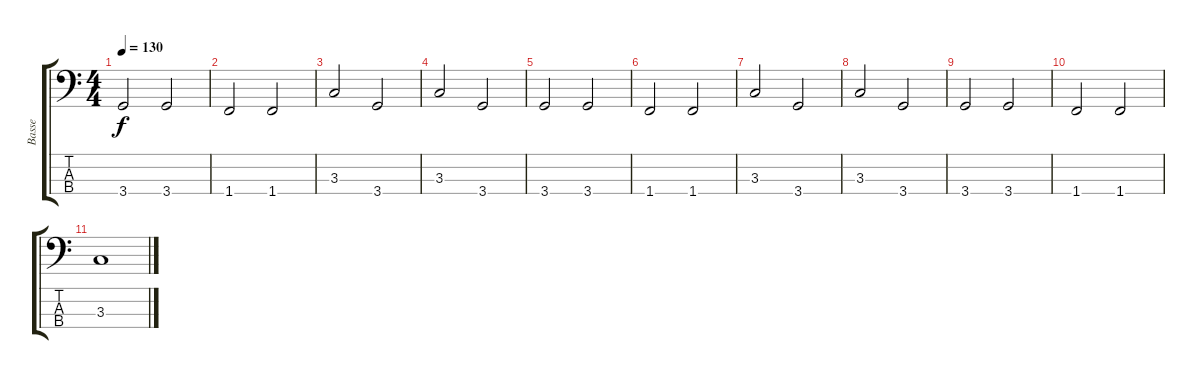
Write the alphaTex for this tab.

\track ("Basse" "Basse") {instrument electricbassfinger}
\staff {score tabs}
\tuning (G2 D2 A1 E1) {hide}
\ts (4 4)
\tempo 130
\clef f4
\ks c
3.4.2{dy f} 3.4.2 |
1.4.2 1.4.2 |
3.3.2 3.4.2 |
3.3.2 3.4.2 |
3.4.2 3.4.2 |
1.4.2 1.4.2 |
3.3.2 3.4.2 |
3.3.2 3.4.2 |
3.4.2 3.4.2 |
1.4.2 1.4.2 |
3.3.1
